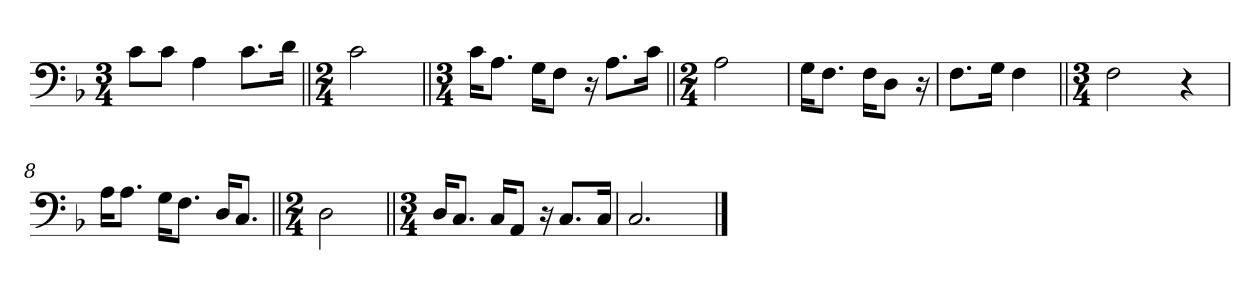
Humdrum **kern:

**kern
*part1
*staff1
*clefF4
*k[b-]
*M3/4
=1
8c\L
8c\J
4A\
8.c\L
16d\Jk
=2||
*M2/4
2c\
=3||
*M3/4
16c\KL
8.A\J
16G\KL
8F\J
16r
8.A\L
16c\Jk
=4||
*M2/4
2A\
=5
16G\KL
8.F\J
16F\KL
8D\J
16r
=6
8.F\L
16G\Jk
4F\
=7||
*M3/4
2F\
4r
=8
16A\KL
8.A\J
16G\KL
8.F\J
16D/KL
8.C/J
=9||
*M2/4
2D\
=10||
*M3/4
16D/KL
8.C/J
16C/KL
8AA/J
16r
8.C/L
16C/Jk
=11
2.C/
==
*-
